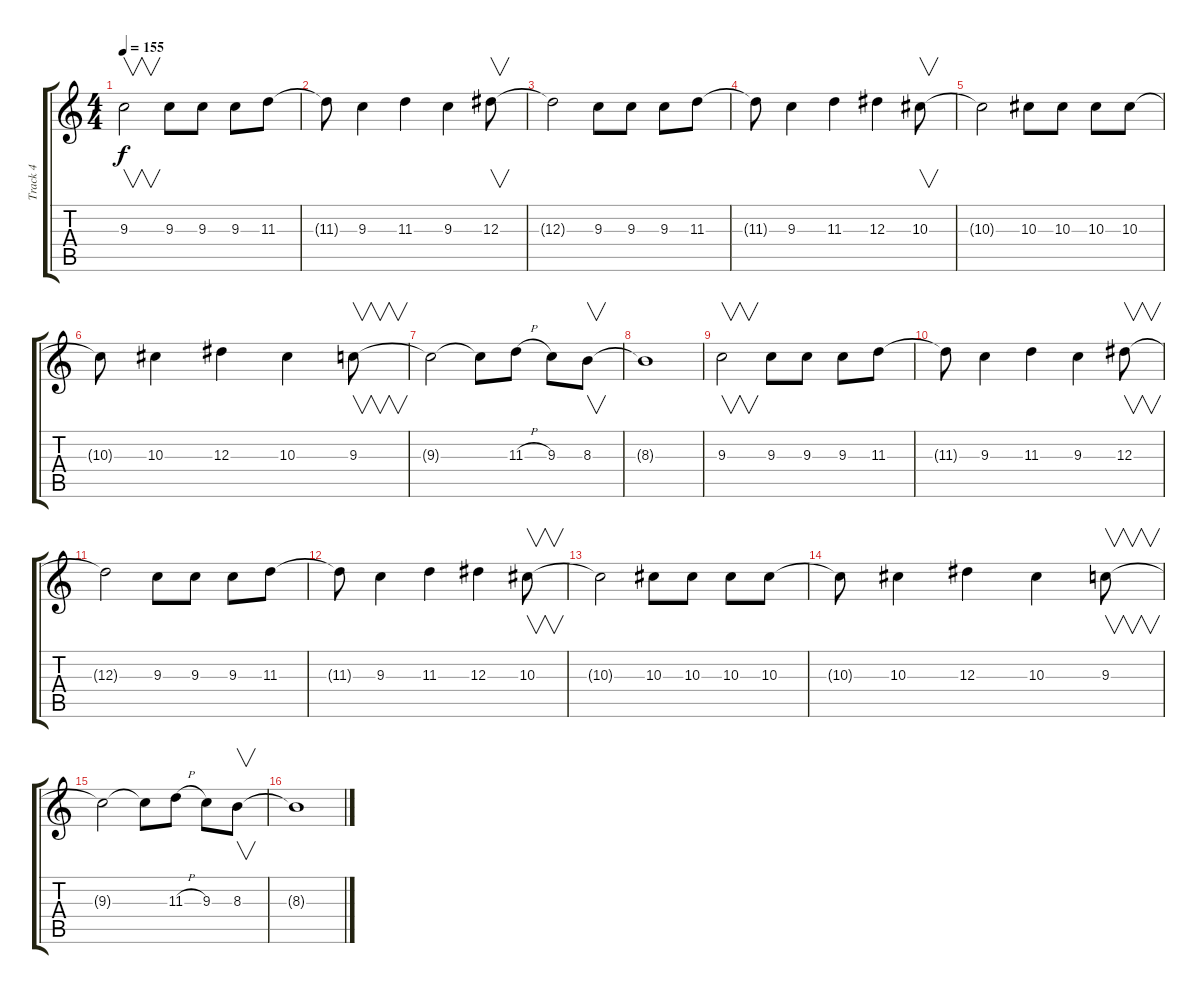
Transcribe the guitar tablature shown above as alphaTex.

\track ("Track 4" "Track 4") {instrument overdrivenguitar}
\staff {score tabs}
\tuning (C4 G3 Eb3 Bb2 F2 C2) {hide}
\ts (4 4)
\tempo 155
\clef g2
\ks c
9.3.2{v dy f} 9.3.8 9.3.8 9.3.8 11.3.8 |
11.3{t}.8 9.3.4 11.3.4 9.3.4 12.3.8{v} |
12.3{t}.2 9.3.8 9.3.8 9.3.8 11.3.8 |
11.3{t}.8 9.3.4 11.3.4 12.3.4 10.3.8{v} |
10.3{t}.2 10.3.8 10.3.8 10.3.8 10.3.8 |
10.3{t}.8 10.3.4 12.3.4 10.3.4 9.3.8{v} |
9.3{t}.2 9.3{t}.8 11.3{h}.8 9.3.8 8.3.8{v} |
8.3{t}.1 |
9.3.2{v} 9.3.8 9.3.8 9.3.8 11.3.8 |
11.3{t}.8 9.3.4 11.3.4 9.3.4 12.3.8{v} |
12.3{t}.2 9.3.8 9.3.8 9.3.8 11.3.8 |
11.3{t}.8 9.3.4 11.3.4 12.3.4 10.3.8{v} |
10.3{t}.2 10.3.8 10.3.8 10.3.8 10.3.8 |
10.3{t}.8 10.3.4 12.3.4 10.3.4 9.3.8{v} |
9.3{t}.2 9.3{t}.8 11.3{h}.8 9.3.8 8.3.8{v} |
8.3{t}.1
